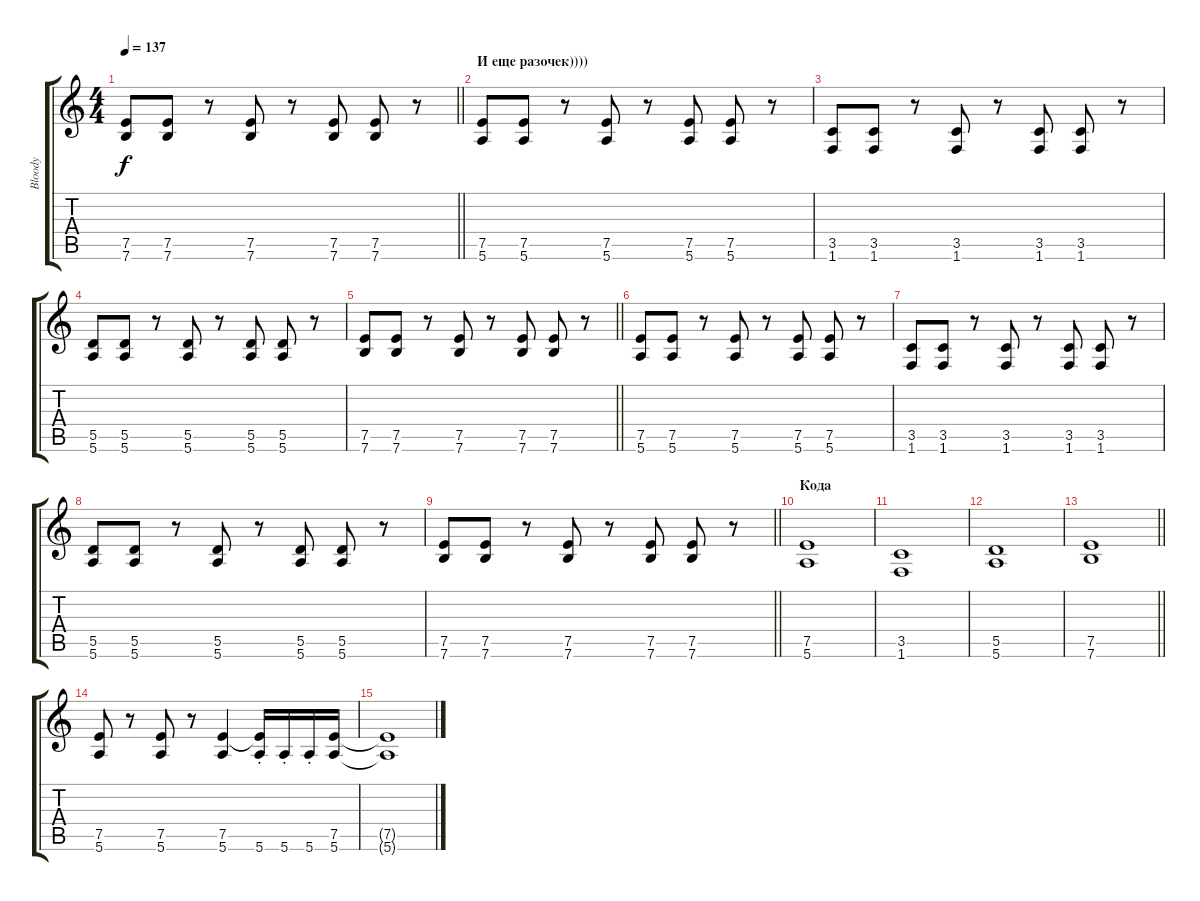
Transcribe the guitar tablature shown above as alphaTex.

\track ("Bloody" "Bloody") {instrument distortionguitar}
\staff {score tabs}
\tuning (E4 B3 G3 D3 A2 E2) {hide}
\ts (4 4)
\tempo 137
\clef g2
\barLineRight lightlight
\ks c
(7.5 7.6).8{dy f} (7.5 7.6).8 r.8 (7.5 7.6).8 r.8 (7.5 7.6).8 (7.5 7.6).8 r.8 |
\section ("" "И еще разочек))))")
(7.5 5.6).8 (7.5 5.6).8 r.8 (7.5 5.6).8 r.8 (7.5 5.6).8 (7.5 5.6).8 r.8 |
(3.5 1.6).8 (3.5 1.6).8 r.8 (3.5 1.6).8 r.8 (3.5 1.6).8 (3.5 1.6).8 r.8 |
(5.5 5.6).8 (5.5 5.6).8 r.8 (5.5 5.6).8 r.8 (5.5 5.6).8 (5.5 5.6).8 r.8 |
\barLineRight lightlight
(7.5 7.6).8 (7.5 7.6).8 r.8 (7.5 7.6).8 r.8 (7.5 7.6).8 (7.5 7.6).8 r.8 |
(7.5 5.6).8 (7.5 5.6).8 r.8 (7.5 5.6).8 r.8 (7.5 5.6).8 (7.5 5.6).8 r.8 |
(3.5 1.6).8 (3.5 1.6).8 r.8 (3.5 1.6).8 r.8 (3.5 1.6).8 (3.5 1.6).8 r.8 |
(5.5 5.6).8 (5.5 5.6).8 r.8 (5.5 5.6).8 r.8 (5.5 5.6).8 (5.5 5.6).8 r.8 |
\barLineRight lightlight
(7.5 7.6).8 (7.5 7.6).8 r.8 (7.5 7.6).8 r.8 (7.5 7.6).8 (7.5 7.6).8 r.8 |
\section ("" "Кода")
(7.5 5.6).1 |
(3.5 1.6).1 |
(5.5 5.6).1 |
\barLineRight lightlight
(7.5 7.6).1 |
(7.5 5.6).8 r.8 (7.5 5.6).8 r.8 (7.5 5.6).4 (7.5{t} 5.6{st}).16 5.6{st}.16 5.6{st}.16 (7.5 5.6).16 |
(7.5{t} 5.6{t}).1
